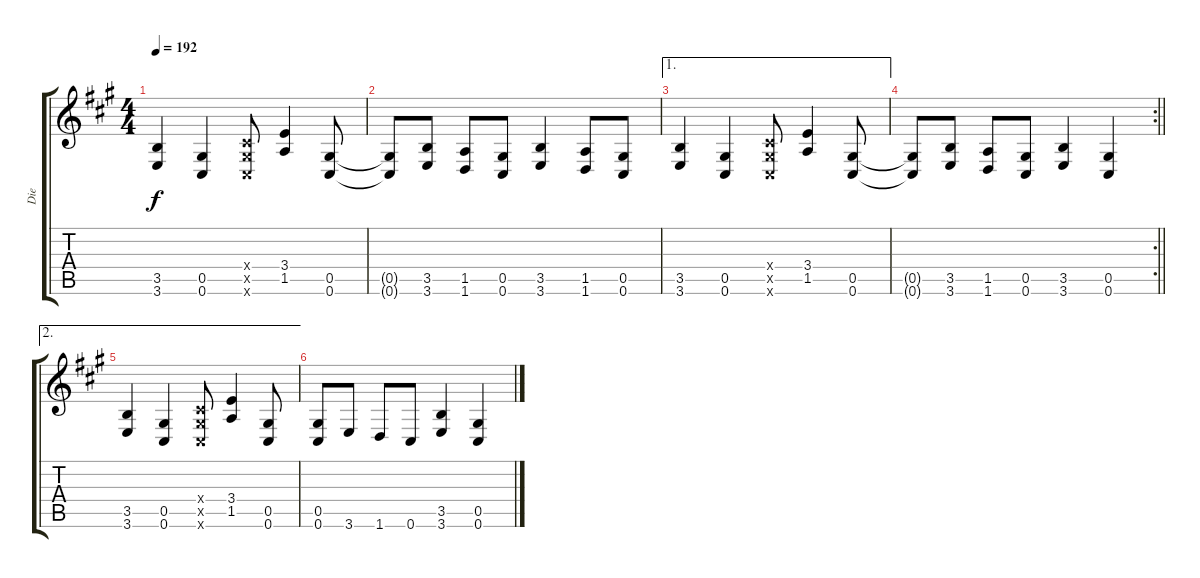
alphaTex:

\track ("Die" "Die") {instrument electricguitarjazz}
\staff {score tabs}
\tuning (Eb4 Bb3 Gb3 Db3 Ab2 Db2) {hide}
\ts (4 4)
\tempo 192
\clef g2
\ks a
(3.5 3.6).4{dy f} (0.5 0.6).4 (0.4{x} 0.5{x} 0.6{x}).8 (3.4 1.5).4 (0.5 0.6).8 |
(0.5{t} 0.6{t}).8 (3.5 3.6).8 (1.5 1.6).8 (0.5 0.6).8 (3.5 3.6).4 (1.5 1.6).8 (0.5 0.6).8 |
\ae 1
(3.5 3.6).4 (0.5 0.6).4 (0.4{x} 0.5{x} 0.6{x}).8 (3.4 1.5).4 (0.5 0.6).8 |
\rc 2
\barLineRight lightlight
(0.5{t} 0.6{t}).8 (3.5 3.6).8 (1.5 1.6).8 (0.5 0.6).8 (3.5 3.6).4 (0.5 0.6).4 |
\ae 2
(3.5 3.6).4 (0.5 0.6).4 (0.4{x} 0.5{x} 0.6{x}).8 (3.4 1.5).4 (0.5 0.6).8 |
(0.5 0.6).8 3.6.8 1.6.8 0.6.8 (3.5 3.6).4 (0.5 0.6).4
